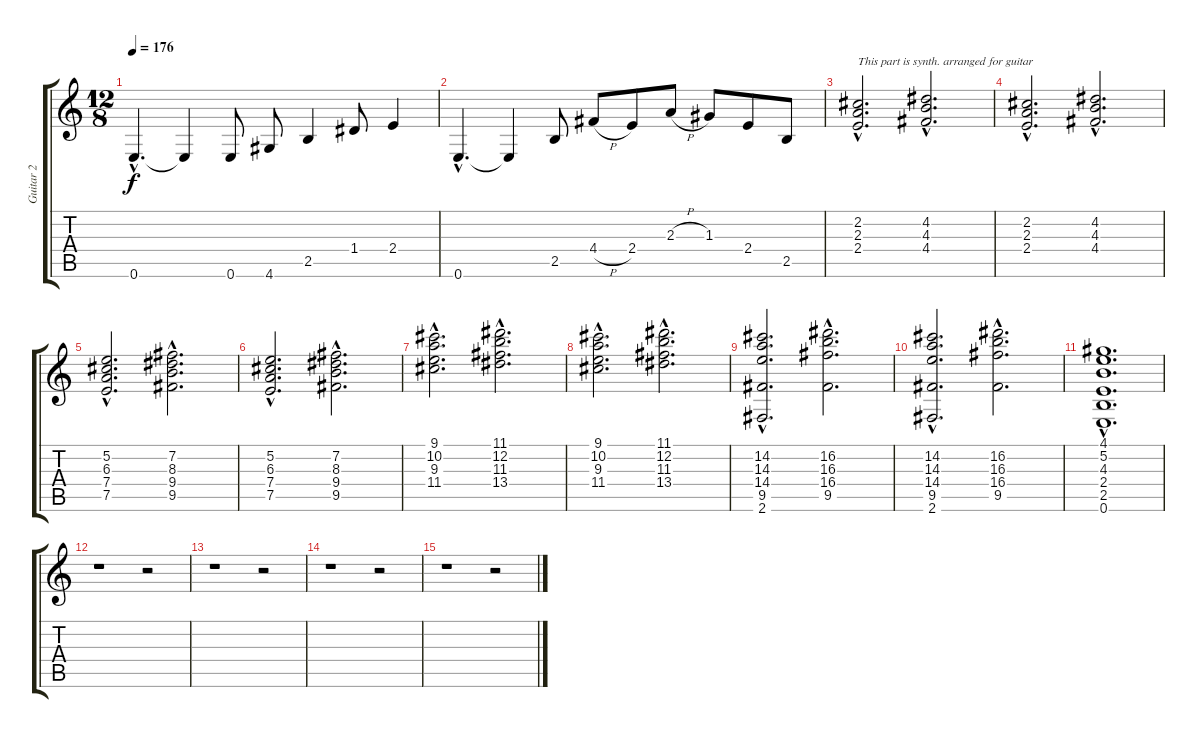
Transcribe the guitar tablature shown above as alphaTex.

\track ("Guitar 2" "Guitar 2") {instrument overdrivenguitar}
\staff {score tabs}
\tuning (E4 B3 G3 D3 A2 E2) {hide}
\ts (12 8)
\tempo 176
\clef g2
\ks c
0.6{hac}.4{d dy f} 0.6{t}.4 0.6.8 4.6.8 2.5.4 1.4.8 2.4.4 |
0.6{hac}.4{d} 0.6{t}.4 2.5.8 4.4{h}.8 2.4.8 2.3{h}.8 1.3.8 2.4.8 2.5.8 |
(2.2{hac} 2.3{hac} 2.4{hac}).2{d txt "This part is synth. arranged for guitar" volume 9 instrument stringensemble1} (4.2{hac} 4.3{hac} 4.4{hac}).2{d volume 9 instrument stringensemble1} |
(2.2{hac} 2.3{hac} 2.4{hac}).2{d volume 9 instrument stringensemble1} (4.2{hac} 4.3{hac} 4.4{hac}).2{d volume 9 instrument stringensemble1} |
(5.2{hac} 6.3{hac} 7.4{hac} 7.5{hac}).2{d volume 9 instrument stringensemble1} (7.2{hac} 8.3{hac} 9.4{hac} 9.5{hac}).2{d volume 9 instrument stringensemble1} |
(5.2{hac} 6.3{hac} 7.4{hac} 7.5{hac}).2{d volume 9 instrument stringensemble1} (7.2{hac} 8.3{hac} 9.4{hac} 9.5{hac}).2{d volume 9 instrument stringensemble1} |
(9.1{hac} 10.2{hac} 9.3{hac} 11.4{hac}).2{d volume 9 instrument stringensemble1} (11.1{hac} 12.2{hac} 11.3{hac} 13.4{hac}).2{d volume 9 instrument stringensemble1} |
(9.1{hac} 10.2{hac} 9.3{hac} 11.4{hac}).2{d volume 9 instrument stringensemble1} (11.1{hac} 12.2{hac} 11.3{hac} 13.4{hac}).2{d volume 9 instrument stringensemble1} |
(14.2{hac} 14.3{hac} 14.4{hac} 9.5{hac} 2.6{hac}).2{d volume 9 instrument stringensemble1} (16.2{hac} 16.3{hac} 16.4{hac} 9.5{hac}).2{d volume 9 instrument stringensemble1} |
(14.2{hac} 14.3{hac} 14.4{hac} 9.5{hac} 2.6{hac}).2{d volume 9 instrument stringensemble1} (16.2{hac} 16.3{hac} 16.4{hac} 9.5{hac}).2{d volume 9 instrument stringensemble1} |
(4.1{hac} 5.2{hac} 4.3{hac} 2.4{hac} 2.5{hac} 0.6{hac}).1{d volume 9 instrument stringensemble1} |
r.1 r.2 |
r.1 r.2 |
r.1 r.2 |
r.1 r.2
